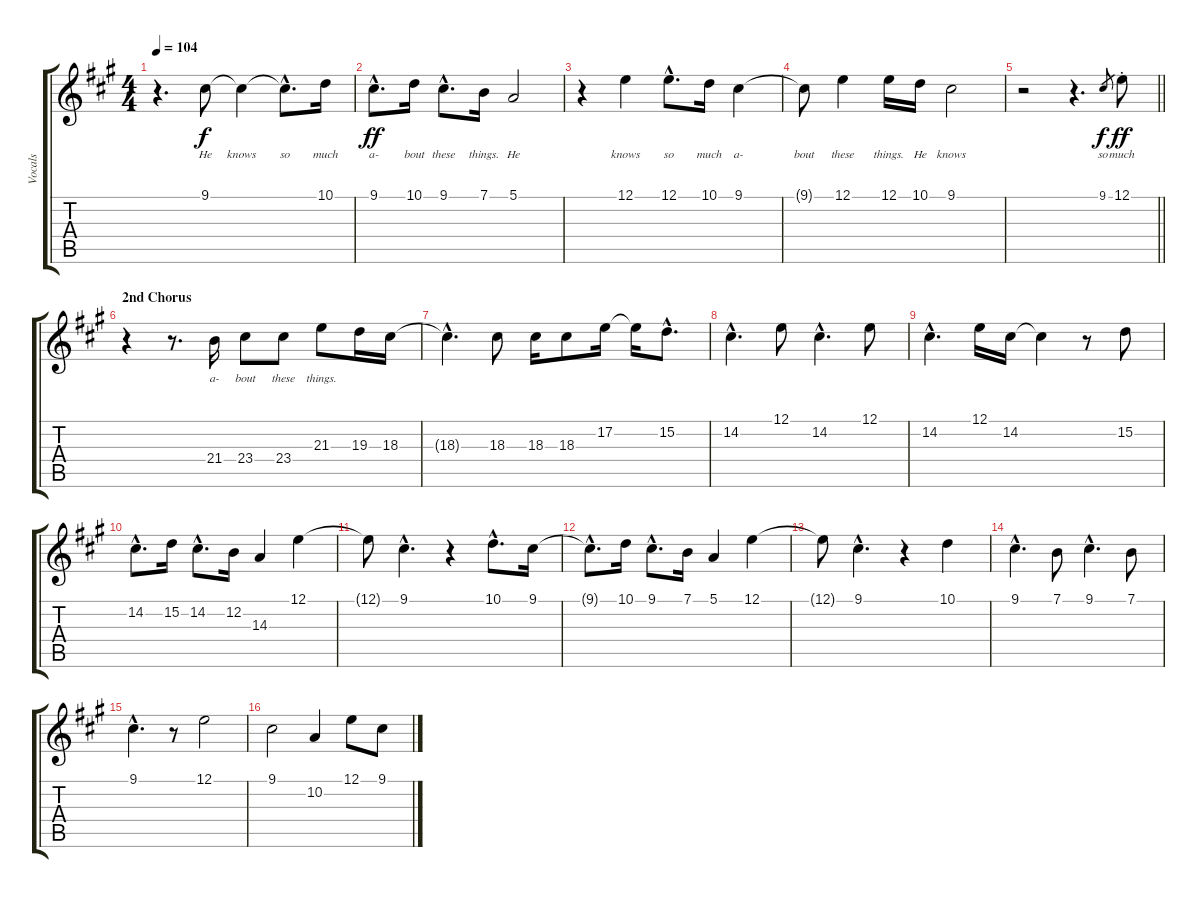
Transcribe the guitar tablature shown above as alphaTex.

\track ("Vocals" "Vocals") {instrument voiceoohs}
\staff {score tabs}
\tuning (E4 B3 G3 D3 A2 E2) {hide}
\ts (4 4)
\tempo 104
\clef g2
\ks a
r.4{d dy f volume 7} 9.1.8{lyrics (0 "He") lyrics (1 "") lyrics (2 "") lyrics (3 "") lyrics (4 "") volume 13} 9.1{t}.4{lyrics (0 "knows") lyrics (1 "") lyrics (2 "") lyrics (3 "") lyrics (4 "")} 9.1{hac t}.8{d lyrics (0 "so") lyrics (1 "") lyrics (2 "") lyrics (3 "") lyrics (4 "")} 10.1.16{lyrics (0 "much") lyrics (1 "") lyrics (2 "") lyrics (3 "") lyrics (4 "")} |
9.1{hac}.8{d lyrics (0 "a-") lyrics (1 "") lyrics (2 "") lyrics (3 "") lyrics (4 "") dy ff} 10.1.16{lyrics (0 "bout") lyrics (1 "") lyrics (2 "") lyrics (3 "") lyrics (4 "")} 9.1{hac}.8{d lyrics (0 "these") lyrics (1 "") lyrics (2 "") lyrics (3 "") lyrics (4 "")} 7.1.16{lyrics (0 "things.") lyrics (1 "") lyrics (2 "") lyrics (3 "") lyrics (4 "")} 5.1.2{lyrics (0 "He") lyrics (1 "") lyrics (2 "") lyrics (3 "") lyrics (4 "")} |
r.4 12.1.4{lyrics (0 "knows") lyrics (1 "") lyrics (2 "") lyrics (3 "") lyrics (4 "")} 12.1{hac}.8{d lyrics (0 "so") lyrics (1 "") lyrics (2 "") lyrics (3 "") lyrics (4 "")} 10.1.16{lyrics (0 "much") lyrics (1 "") lyrics (2 "") lyrics (3 "") lyrics (4 "")} 9.1.4{lyrics (0 "a-") lyrics (1 "") lyrics (2 "") lyrics (3 "") lyrics (4 "")} |
9.1{t}.8{lyrics (0 "bout") lyrics (1 "") lyrics (2 "") lyrics (3 "") lyrics (4 "")} 12.1.4{lyrics (0 "these") lyrics (1 "") lyrics (2 "") lyrics (3 "") lyrics (4 "")} 12.1.16{lyrics (0 "things.") lyrics (1 "") lyrics (2 "") lyrics (3 "") lyrics (4 "")} 10.1.16{lyrics (0 "He") lyrics (1 "") lyrics (2 "") lyrics (3 "") lyrics (4 "")} 9.1.2{lyrics (0 "knows") lyrics (1 "") lyrics (2 "") lyrics (3 "") lyrics (4 "")} |
\barLineRight lightlight
r.2 r.4{d} 9.1.8{lyrics (0 "so") lyrics (1 "") lyrics (2 "") lyrics (3 "") lyrics (4 "") gr dy f} 12.1{st}.8{lyrics (0 "much") lyrics (1 "") lyrics (2 "") lyrics (3 "") lyrics (4 "") dy ff} |
\section ("" "2nd Chorus")
r.4 r.8{d} 21.4.16{lyrics (0 "a-") lyrics (1 "") lyrics (2 "") lyrics (3 "") lyrics (4 "")} 23.4.8{lyrics (0 "bout") lyrics (1 "") lyrics (2 "") lyrics (3 "") lyrics (4 "")} 23.4.8{lyrics (0 "these") lyrics (1 "") lyrics (2 "") lyrics (3 "") lyrics (4 "")} 21.3.8{lyrics (0 "things.") lyrics (1 "") lyrics (2 "") lyrics (3 "") lyrics (4 "")} 19.3.16 18.3.16 |
18.3{hac t}.4{d} 18.3.8 18.3.16 18.3.8 17.2.16 17.2{t}.16 15.2{hac}.8{d} |
14.2{hac}.4{d} 12.1.8 14.2{hac}.4{d} 12.1.8 |
14.2{hac}.4{d} 12.1.16 14.2.16 14.2{t}.4 r.8 15.2.8 |
14.2{hac}.8{d} 15.2.16 14.2{hac}.8{d} 12.2.16 14.3.4 12.1.4 |
12.1{t}.8 9.1{hac}.4{d} r.4 10.1{hac}.8{d} 9.1.16 |
9.1{hac t}.8{d} 10.1.16 9.1{hac}.8{d} 7.1.16 5.1.4 12.1.4 |
12.1{t}.8 9.1{hac}.4{d} r.4 10.1.4 |
9.1{hac}.4{d} 7.1.8 9.1{hac}.4{d} 7.1.8 |
9.1{hac}.4{d} r.8 12.1.2 |
9.1.2 10.2.4 12.1.8 9.1.8
